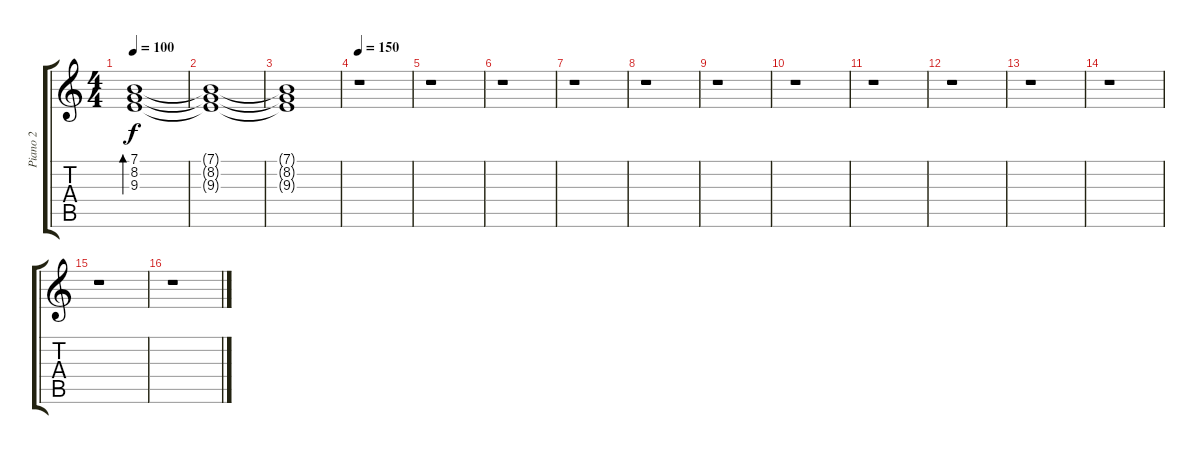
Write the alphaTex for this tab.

\track ("Piano 2" "Piano 2") {instrument drawbarorgan}
\staff {score tabs}
\tuning (E4 B3 G3 D3 A2 E2) {hide}
\ts (4 4)
\tempo 100
\clef g2
\ks c
(7.1 8.2 9.3).1{bd 480 dy f volume 10} |
(7.1{t} 8.2{t} 9.3{t}).1 |
(7.1{t} 8.2{t} 9.3{t}).1 |
\tempo 150
r.1 |
r.1 |
r.1 |
r.1 |
r.1 |
r.1 |
r.1 |
r.1 |
r.1 |
r.1 |
r.1 |
r.1 |
r.1
